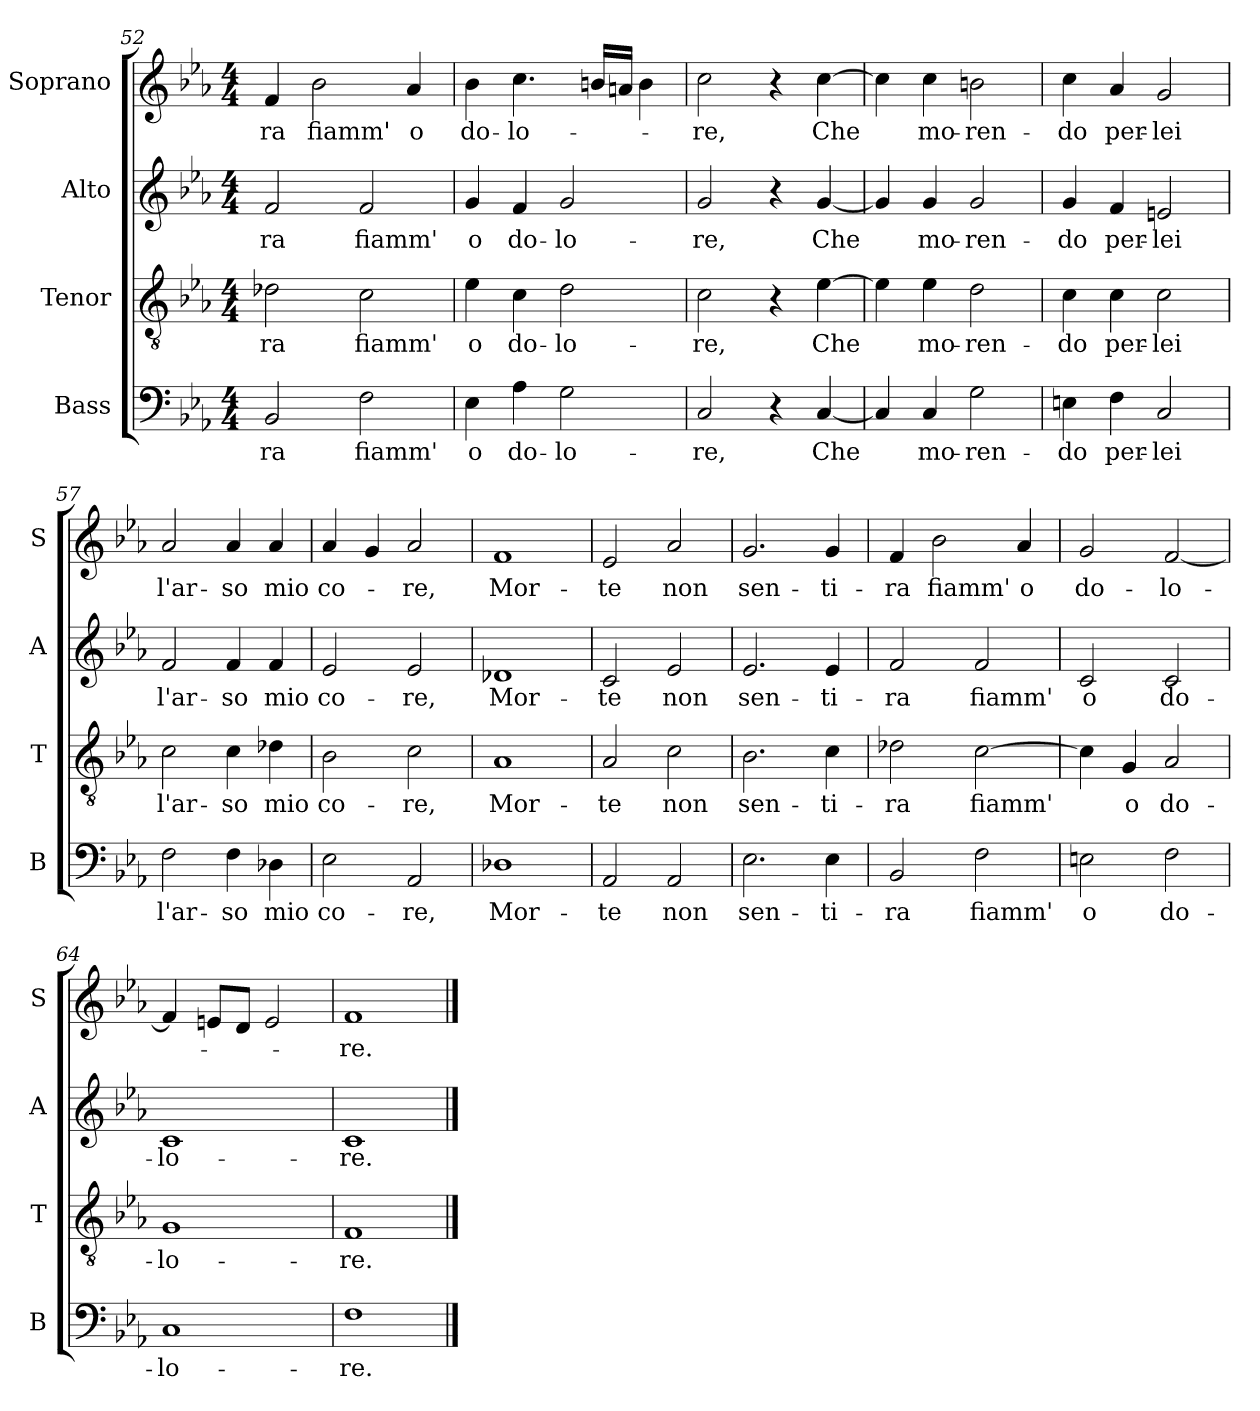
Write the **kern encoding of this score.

**kern	**text	**kern	**text	**kern	**text	**kern	**text
*part4	*part4	*part3	*part3	*part2	*part2	*part1	*part1
*staff4	*staff4	*staff3	*staff3	*staff2	*staff2	*staff1	*staff1
*I"Bass	*	*I"Tenor	*	*I"Alto	*	*I"Soprano	*
*I'B	*	*I'T	*	*I'A	*	*I'S	*
*clefF4	*	*clefGv2	*	*clefG2	*	*clefG2	*
*k[b-e-a-]	*	*k[b-e-a-]	*	*k[b-e-a-]	*	*k[b-e-a-]	*
*E-:	*	*E-:	*	*E-:	*	*E-:	*
*M4/4	*	*M4/4	*	*M4/4	*	*M4/4	*
=52	=52	=52	=52	=52	=52	=52	=52
!	!LO:LY:b	!	!LO:LY:b	!	!LO:LY:b	!	!LO:LY:b
2BB-/	-ra	2d-X\	-ra	2f/	-ra	4f/	-ra
!	!	!	!	!	!	!	!LO:LY:b
.	.	.	.	.	.	2b-\	fiamm'
!	!LO:LY:b	!	!LO:LY:b	!	!LO:LY:b	!	!
2F\	fiamm'	2c\	fiamm'	2f/	fiamm'	.	.
!	!	!	!	!	!	!	!LO:LY:b
.	.	.	.	.	.	4a-/	o
=53	=53	=53	=53	=53	=53	=53	=53
!	!LO:LY:b	!	!LO:LY:b	!	!LO:LY:b	!	!LO:LY:b
4E-\	o	4e-\	o	4g/	o	4b-\	do-
!	!LO:LY:b	!	!LO:LY:b	!	!LO:LY:b	!	!LO:LY:b
4A-\	do-	4c\	do-	4f/	do-	4.cc\	-lo-
!	!LO:LY:b	!	!LO:LY:b	!	!LO:LY:b	!	!
2G\	-lo-	2d\	-lo-	2g/	-lo-	.	.
.	.	.	.	.	.	16bn/LL	.
.	.	.	.	.	.	16an/JJ	.
.	.	.	.	.	.	4b\	.
=54	=54	=54	=54	=54	=54	=54	=54
!	!LO:LY:b	!	!LO:LY:b	!	!LO:LY:b	!	!LO:LY:b
2C/	-re,	2c\	-re,	2g/	-re,	2cc\	-re,
4r	.	4r	.	4r	.	4r	.
!	!LO:LY:b	!	!LO:LY:b	!	!LO:LY:b	!	!LO:LY:b
[4C/	Che	[4e-\	Che	[4g/	Che	[4cc\	Che
!!LO:PB:g=z
=55	=55	=55	=55	=55	=55	=55	=55
4C/]	.	4e-\]	.	4g/]	.	4cc\]	.
!	!LO:LY:b	!	!LO:LY:b	!	!LO:LY:b	!	!LO:LY:b
4C/	mo-	4e-\	mo-	4g/	mo-	4cc\	mo-
!	!LO:LY:b	!	!LO:LY:b	!	!LO:LY:b	!	!LO:LY:b
2G\	-ren-	2d\	-ren-	2g/	-ren-	2bn\	-ren-
=56	=56	=56	=56	=56	=56	=56	=56
!	!LO:LY:b	!	!LO:LY:b	!	!LO:LY:b	!	!LO:LY:b
4En\	-do	4c\	-do	4g/	-do	4cc\	-do
!	!LO:LY:b	!	!LO:LY:b	!	!LO:LY:b	!	!LO:LY:b
4F\	per-	4c\	per-	4f/	per-	4a-/	per-
!	!LO:LY:b	!	!LO:LY:b	!	!LO:LY:b	!	!LO:LY:b
2C/	-lei	2c\	-lei	2en/	-lei	2g/	-lei
=57	=57	=57	=57	=57	=57	=57	=57
!	!LO:LY:b	!	!LO:LY:b	!	!LO:LY:b	!	!LO:LY:b
2F\	l'ar-	2c\	l'ar-	2f/	l'ar-	2a-/	l'ar-
!	!LO:LY:b	!	!LO:LY:b	!	!LO:LY:b	!	!LO:LY:b
4F\	-so	4c\	-so	4f/	-so	4a-/	-so
!	!LO:LY:b	!	!LO:LY:b	!	!LO:LY:b	!	!LO:LY:b
4D-X\	mio	4d-X\	mio	4f/	mio	4a-/	mio
=58	=58	=58	=58	=58	=58	=58	=58
!	!LO:LY:b	!	!LO:LY:b	!	!LO:LY:b	!	!LO:LY:b
2E-\	co-	2B-\	co-	2e-/	co-	4a-/	co-
.	.	.	.	.	.	4g/	.
!	!LO:LY:b	!	!LO:LY:b	!	!LO:LY:b	!	!LO:LY:b
2AA-/	-re,	2c\	-re,	2e-/	-re,	2a-/	-re,
=59	=59	=59	=59	=59	=59	=59	=59
!	!LO:LY:b	!	!LO:LY:b	!	!LO:LY:b	!	!LO:LY:b
1D-X	Mor-	1A-	Mor-	1d-X	Mor-	1f	Mor-
=60	=60	=60	=60	=60	=60	=60	=60
!	!LO:LY:b	!	!LO:LY:b	!	!LO:LY:b	!	!LO:LY:b
2AA-/	-te	2A-/	-te	2c/	-te	2e-/	-te
!	!LO:LY:b	!	!LO:LY:b	!	!LO:LY:b	!	!LO:LY:b
2AA-/	non	2c\	non	2e-/	non	2a-/	non
=61	=61	=61	=61	=61	=61	=61	=61
!	!LO:LY:b	!	!LO:LY:b	!	!LO:LY:b	!	!LO:LY:b
2.E-\	sen-	2.B-\	sen-	2.e-/	sen-	2.g/	sen-
!	!LO:LY:b	!	!LO:LY:b	!	!LO:LY:b	!	!LO:LY:b
4E-\	-ti-	4c\	-ti-	4e-/	-ti-	4g/	-ti-
!!LO:LB:g=z
=62	=62	=62	=62	=62	=62	=62	=62
!	!LO:LY:b	!	!LO:LY:b	!	!LO:LY:b	!	!LO:LY:b
2BB-/	-ra	2d-X\	-ra	2f/	-ra	4f/	-ra
!	!	!	!	!	!	!	!LO:LY:b
.	.	.	.	.	.	2b-\	fiamm'
!	!LO:LY:b	!	!LO:LY:b	!	!LO:LY:b	!	!
2F\	fiamm'	[2c\	fiamm'	2f/	fiamm'	.	.
!	!	!	!	!	!	!	!LO:LY:b
.	.	.	.	.	.	4a-/	o
=63	=63	=63	=63	=63	=63	=63	=63
!	!LO:LY:b	!	!	!	!LO:LY:b	!	!LO:LY:b
2En\	o	4c\]	.	2c/	o	2g/	do-
!	!	!	!LO:LY:b	!	!	!	!
.	.	4G/	o	.	.	.	.
!	!LO:LY:b	!	!LO:LY:b	!	!LO:LY:b	!	!LO:LY:b
2F\	do-	2A-/	do-	2c/	do-	[2f/	-lo-
=64	=64	=64	=64	=64	=64	=64	=64
!	!LO:LY:b	!	!LO:LY:b	!	!LO:LY:b	!	!
1C	-lo-	1G	-lo-	1c	-lo-	4f/]	.
.	.	.	.	.	.	8en/L	.
.	.	.	.	.	.	8d/J	.
.	.	.	.	.	.	2e/	.
=65	=65	=65	=65	=65	=65	=65	=65
!	!LO:LY:b	!	!LO:LY:b	!	!LO:LY:b	!	!LO:LY:b
1F	-re.	1F	-re.	1c	-re.	1f	-re.
==	==	==	==	==	==	==	==
*-	*-	*-	*-	*-	*-	*-	*-
